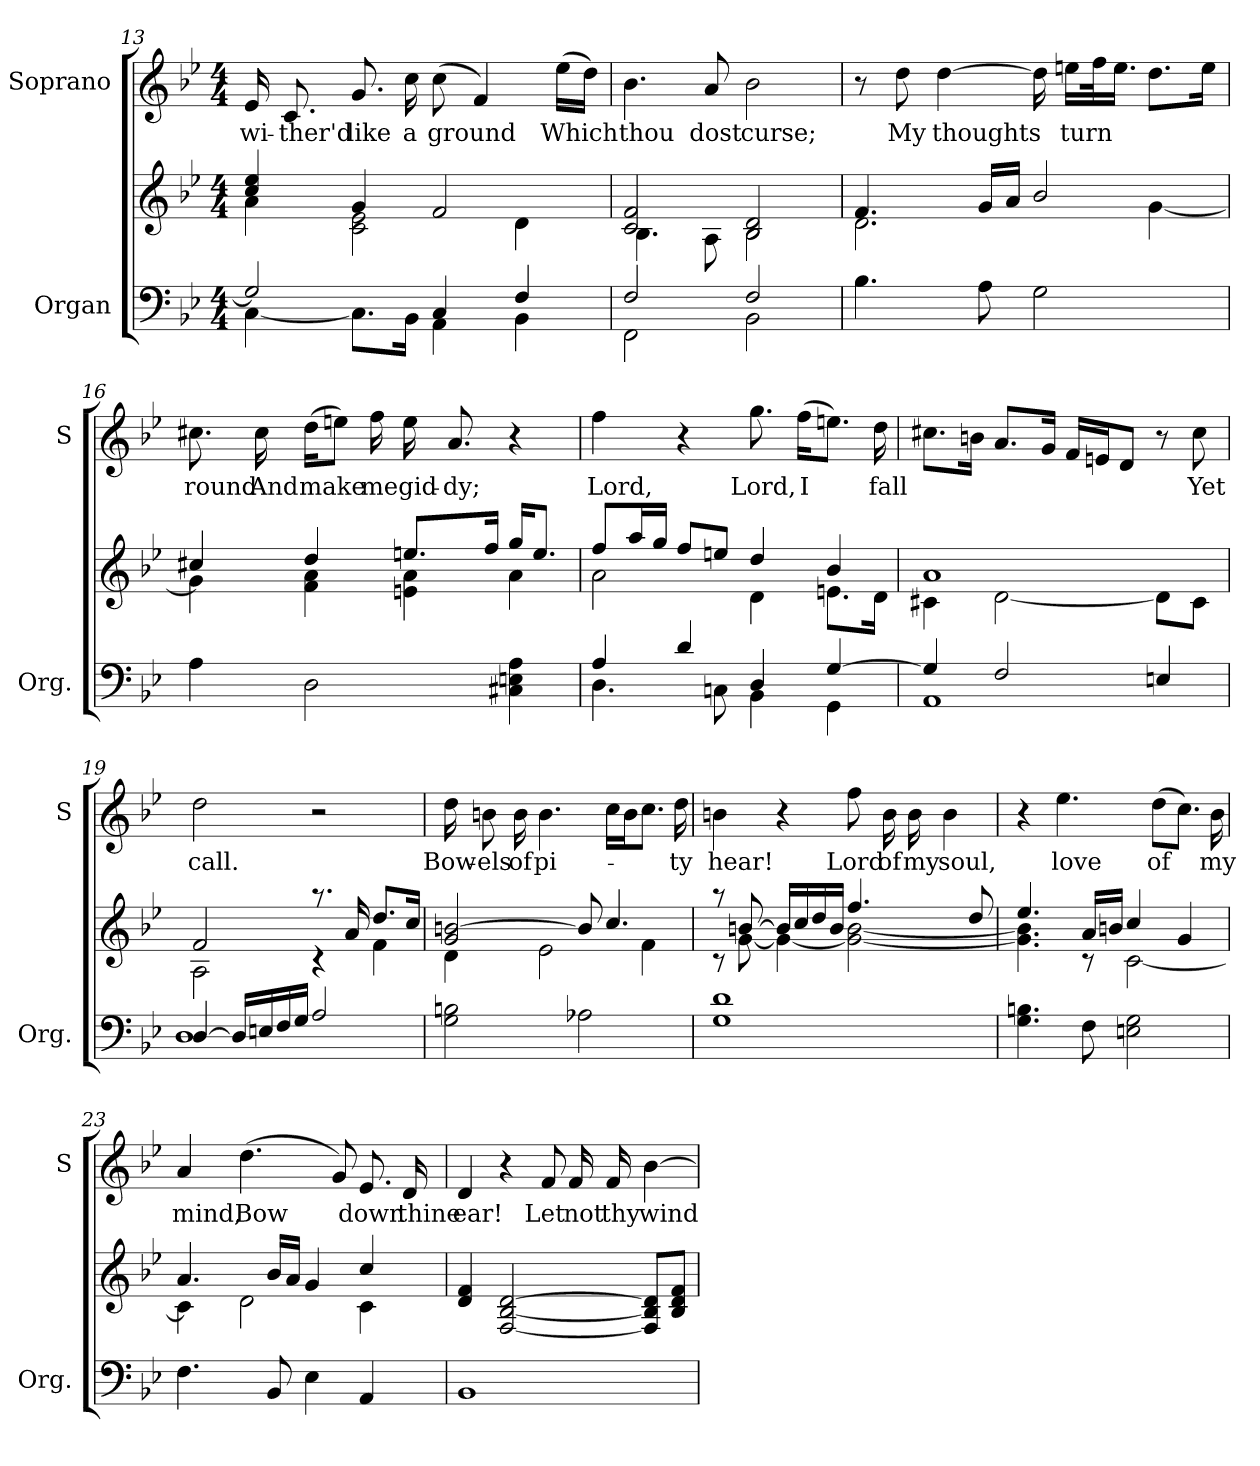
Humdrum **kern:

**kern	**kern	**kern	**text
*part2	*part2	*part1	*part1
*staff3	*staff2	*staff1	*staff1
*I"Organ	*	*I"Soprano	*
*I'Org.	*	*I'S	*
*clefF4	*clefG2	*clefG2	*
*k[b-e-]	*k[b-e-]	*k[b-e-]	*
*B-:	*B-:	*B-:	*
*M4/4	*M4/4	*M4/4	*
=13	=13	=13	=13
*^	*^	*	*
!	!	!	!	!	!LO:LY:b
2G/]	[<4C\	4cc/ 4ee-/	4a\	16e-/	wi-
!	!	!	!	!	!LO:LY:b
.	.	.	.	8.c/	-ther'd
!	!	!	!	!	!LO:LY:b
.	8.C\L]	4g/	2c\ 2e-\	8.g/	like
!	!	!	!	!	!LO:LY:b
.	16BB-\Jk	.	.	16cc\	a
!	!	!	!	!	!LO:LY:b
4C/	4AA\	2f/	.	(>8cc\	ground
.	.	.	.	4f/)	.
4F/	4BB-\	.	4d\	.	.
!	!	!	!	!	!LO:LY:b
.	.	.	.	(>16ee-\LL	Which
.	.	.	.	16dd\JJ)	.
=14	=14	=14	=14	=14	=14
!	!	!	!	!	!LO:LY:b
2F/	2FF\	2c/ 2f/	4.B-\	4.b-\	thou
!	!	!	!	!	!LO:LY:b
.	.	.	8A\	8a/	dost
!	!	!	!	!	!LO:LY:b
2F/	2BB-\	2B-/ 2d/	2B-\	2b-\	curse;
*v	*v	*	*	*	*
!!LO:LB:g=z
=15	=15	=15	=15	=15
4.B-\	4.f/	2.d\	8r	.
!	!	!	!	!LO:LY:b
.	.	.	8dd\	My
!	!	!	!	!LO:LY:b
.	.	.	[4dd\	thoughts
8A\	16g/LL	.	.	.
.	16a/JJ	.	.	.
2G\	2b-/	.	16dd\]	.
!	!	!	!	!LO:LY:b
.	.	.	16een\LL	turn
.	.	.	32ff\k	.
.	.	.	16.ee\JJ	.
.	.	[<4g\	8.dd\L	.
.	.	.	16ee\Jk	.
=16	=16	=16	=16	=16
!	!	!	!	!LO:LY:b
4A\	4cc#X/	4g\]	8.cc#X\	round
!	!	!	!	!LO:LY:b
.	.	.	16cc#\	And
!	!	!	!	!LO:LY:b
2D\	4dd/	4f\ 4a\	(>16dd\KL	make
.	.	.	8een\J)	.
!	!	!	!	!LO:LY:b
.	.	.	16ff\	me
!	!	!	!	!LO:LY:b
.	8.een/L	4en\ 4a\	16ee\	gid-
!	!	!	!	!LO:LY:b
.	.	.	8.a/	-dy;
.	16ff/Jk	.	.	.
4C#X\ 4En\ 4A\	16gg/KL	4a\	4r	.
.	8.ee/J	.	.	.
=17	=17	=17	=17	=17
*^	*	*	*	*
!	!	!	!	!	!LO:LY:b
4A/	4.D\	8ff/L	2a\	4ff\	Lord,
.	.	16aa/L	.	.	.
.	.	16gg/JJ	.	.	.
4d/	.	8ff/L	.	4r	.
.	8Cni\	8een/J	.	.	.
!	!	!	!	!	!LO:LY:b
4D/	4BB-\	4dd/	4d\	8.gg\	Lord,
!	!	!	!	!	!LO:LY:b
.	.	.	.	(>16ff\KL	I
[>4G/	4GG\	4b-/	8.en\L	8.een\J)	.
!	!	!	!	!	!LO:LY:b
.	.	.	16d\Jk	16dd\	fall
!!LO:LB:g=z
=18	=18	=18	=18	=18	=18
4G/]	1AA	1a	4c#X\	8.cc#X\L	.
.	.	.	.	16bn\Jk	.
2F/	.	.	[<2d\	8.a/L	.
.	.	.	.	16g/Jk	.
.	.	.	.	16f/LL	.
.	.	.	.	16en/J	.
.	.	.	.	8d/J	.
4En/	.	.	8d\L]	8r	.
!	!	!	!	!	!LO:LY:b
.	.	.	8c#\J	8cc#\	Yet
=19	=19	=19	=19	=19	=19
!	!	!	!	!	!LO:LY:b
[>4D/	1D	2f/	2A\	2dd\	call.
16D/LL]	.	.	.	.	.
16En/	.	.	.	.	.
16F/	.	.	.	.	.
16G/JJ	.	.	.	.	.
2A/	.	8.raa	4rc	2r	.
.	.	16a/	.	.	.
.	.	8.dd/L	4f\	.	.
.	.	16cc/Jk	.	.	.
*v	*v	*	*	*	*
=20	=20	=20	=20	=20
!	!	!	!	!LO:LY:b
2G\ 2Bn\	2g/ [>2bn/	4d\	16dd\	Bow-
!	!	!	!	!LO:LY:b
.	.	.	8bn\	-els
!	!	!	!	!LO:LY:b
.	.	.	16b\	of
!	!	!	!	!LO:LY:b
.	.	2e-\	4.b\	pi-
2A-X\	8b/]	.	.	.
.	4.cc/	.	16cc\LL	.
.	.	.	16b\J	.
.	.	4f\	8.cc\J	.
!	!	!	!	!LO:LY:b
.	.	.	16dd\	-ty
!!LO:PB:g=z
=21	=21	=21	=21	=21
!	!	!	!	!LO:LY:b
1G 1d	8raa	8rc	4bn\	hear!
.	[>8bn/	[<8g\	.	.
.	16b/LL]	4g\_	4r	.
.	16cc/	.	.	.
.	16dd/	.	.	.
.	16b/JJ	.	.	.
!	!	!	!	!LO:LY:b
.	4.ff/	2g\_ [<2b\	8ff\	Lord
!	!	!	!	!LO:LY:b
.	.	.	16b\	of
!	!	!	!	!LO:LY:b
.	.	.	16b\	my
!	!	!	!	!LO:LY:b
.	.	.	4b\	soul,
.	8dd/	.	.	.
=22	=22	=22	=22	=22
4.G\ 4.Bn\	4.ee-/	4.g\] 4.b\]	4r	.
!	!	!	!	!LO:LY:b
.	.	.	4.ee-\	love
8F\	16a/LL	8rc	.	.
.	16bn/JJ	.	.	.
2En\ 2G\	4cc/	[<2c\	.	.
!	!	!	!	!LO:LY:b
.	.	.	(>8dd\L	of
.	4g/	.	8.cc\J)	.
!	!	!	!	!LO:LY:b
.	.	.	16b-\	my
=23	=23	=23	=23	=23
!	!	!	!	!LO:LY:b
4.F\	4.a/	4c\]	4a/	mind,
!	!	!	!	!LO:LY:b
.	.	2d\	(>4.dd\	Bow
8BB-/	16b-/LL	.	.	.
.	16a/JJ	.	.	.
4E-\	4g/	.	.	.
.	.	.	8g/)	.
!	!	!	!	!LO:LY:b
4AA/	4cc/	4c\	8.e-/	down
!	!	!	!	!LO:LY:b
.	.	.	16d/	thine
*	*v	*v	*	*
!!LO:LB:g=z
=24	=24	=24	=24
!	!	!	!LO:LY:b
1BB-	4d/ 4f/	4d/	ear!
.	[2F/ [2B-/ [2d/	4r	.
!	!	!	!LO:LY:b
.	.	8f/	Let
!	!	!	!LO:LY:b
.	.	16f/	not
!	!	!	!LO:LY:b
.	.	16f/	thy
!	!	!	!LO:LY:b
.	8F/] 8B-/] 8d/]L	[4b-\	wind
.	8B-/ 8d/ 8f/J	.	.
=	=	=	=
*-	*-	*-	*-
